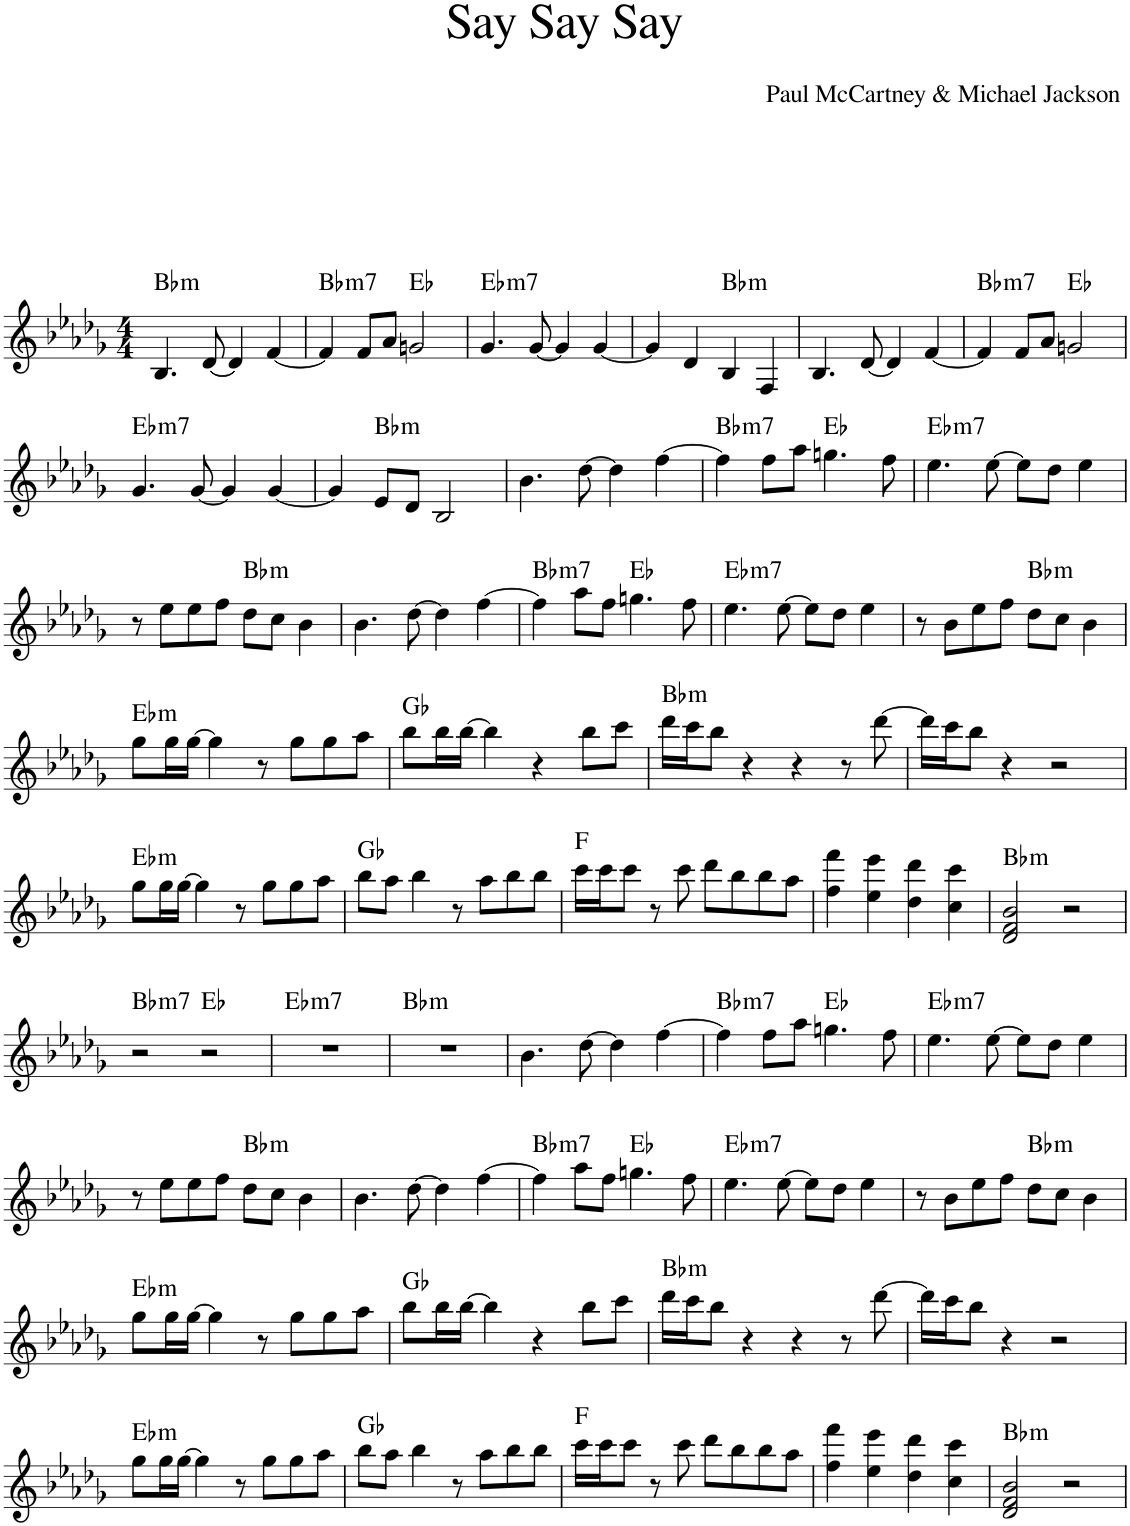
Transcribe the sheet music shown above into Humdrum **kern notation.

**kern	**harte
*part1	*part1
*staff1	*
*I"Piano	*
*I'Pno.	*
*clefG2	*
*k[b-e-a-d-g-]	*
*M4/4	*
=1	=1
!	!LO:H:kt=m
4.B-/	Bb:min
[8d-/	.
4d-/]	.
[4f/	.
=2	=2
!	!LO:H:kt=m7
4f/]	Bb:min7
8f/L	.
8a-/J	.
2gn/	Eb:maj
=3	=3
!	!LO:H:kt=m7
4.g-/	Eb:min7
[8g-/	.
4g-/]	.
[4g-/	.
=4	=4
4g-/]	.
4d-/	.
!	!LO:H:kt=m
4B-/	Bb:min
4F/	.
=5	=5
4.B-/	.
[8d-/	.
4d-/]	.
[4f/	.
=6	=6
!	!LO:H:kt=m7
4f/]	Bb:min7
8f/L	.
8a-/J	.
2gn/	Eb:maj
!!LO:LB:g=z
=7	=7
!	!LO:H:kt=m7
4.g-/	Eb:min7
[8g-/	.
4g-/]	.
[4g-/	.
=8	=8
4g-/]	.
!	!LO:H:kt=m
8e-/L	Bb:min
8d-/J	.
2B-/	.
=9	=9
4.b-\	.
[8dd-\	.
4dd-\]	.
[4ff\	.
=10	=10
!	!LO:H:kt=m7
4ff\]	Bb:min7
8ff\L	.
8aa-\J	.
4.ggn\	Eb:maj
8ff\	.
=11	=11
!	!LO:H:kt=m7
4.ee-\	Eb:min7
[8ee-\	.
8ee-\L]	.
8dd-\J	.
4ee-\	.
!!LO:LB:g=z
=12	=12
8r	.
8ee-\L	.
8ee-\	.
8ff\J	.
!	!LO:H:kt=m
8dd-\L	Bb:min
8cc\J	.
4b-\	.
=13	=13
4.b-\	.
[8dd-\	.
4dd-\]	.
[4ff\	.
=14	=14
!	!LO:H:kt=m7
4ff\]	Bb:min7
8aa-\L	.
8ff\J	.
4.ggn\	Eb:maj
8ff\	.
=15	=15
!	!LO:H:kt=m7
4.ee-\	Eb:min7
[8ee-\	.
8ee-\L]	.
8dd-\J	.
4ee-\	.
=16	=16
8r	.
8b-\L	.
8ee-\	.
8ff\J	.
!	!LO:H:kt=m
8dd-\L	Bb:min
8cc\J	.
4b-\	.
!!LO:LB:g=z
=17	=17
!	!LO:H:kt=m
8gg-\L	Eb:min
16gg-\L	.
[16gg-\JJ	.
4gg-\]	.
8r	.
8gg-\L	.
8gg-\	.
8aa-\J	.
=18	=18
8bb-\L	Gb:maj
16bb-\L	.
[16bb-\JJ	.
4bb-\]	.
4r	.
8bb-\L	.
8ccc\J	.
=19	=19
!	!LO:H:kt=m
16ddd-\LL	Bb:min
16ccc\J	.
8bb-\J	.
4r	.
4r	.
8r	.
[8ddd-\	.
=20	=20
16ddd-\LL]	.
16ccc\J	.
8bb-\J	.
4r	.
2r	.
!!LO:LB:g=z
=21	=21
!	!LO:H:kt=m
8gg-\L	Eb:min
16gg-\L	.
[16gg-\JJ	.
4gg-\]	.
8r	.
8gg-\L	.
8gg-\	.
8aa-\J	.
=22	=22
8bb-\L	Gb:maj
8aa-\J	.
4bb-\	.
8r	.
8aa-\L	.
8bb-\	.
8bb-\J	.
=23	=23
16ccc\LL	F:maj
16ccc\J	.
8ccc\J	.
8r	.
8ccc\	.
8ddd-\L	.
8bb-\	.
8bb-\	.
8aa-\J	.
=24	=24
4ff\ 4fff\	.
4ee-\ 4eee-\	.
4dd-\ 4ddd-\	.
4cc\ 4ccc\	.
=25	=25
!	!LO:H:kt=m
2d-/ 2f/ 2b-/	Bb:min
2r	.
!!LO:LB:g=z
=26	=26
!	!LO:H:kt=m7
2r	Bb:min7
2r	Eb:maj
=27	=27
!	!LO:H:kt=m7
1r	Eb:min7
=28	=28
!	!LO:H:kt=m
1r	Bb:min
=29	=29
4.b-\	.
[8dd-\	.
4dd-\]	.
[4ff\	.
=30	=30
!	!LO:H:kt=m7
4ff\]	Bb:min7
8ff\L	.
8aa-\J	.
4.ggn\	Eb:maj
8ff\	.
=31	=31
!	!LO:H:kt=m7
4.ee-\	Eb:min7
[8ee-\	.
8ee-\L]	.
8dd-\J	.
4ee-\	.
!!LO:LB:g=z
=32	=32
8r	.
8ee-\L	.
8ee-\	.
8ff\J	.
!	!LO:H:kt=m
8dd-\L	Bb:min
8cc\J	.
4b-\	.
=33	=33
4.b-\	.
[8dd-\	.
4dd-\]	.
[4ff\	.
=34	=34
!	!LO:H:kt=m7
4ff\]	Bb:min7
8aa-\L	.
8ff\J	.
4.ggn\	Eb:maj
8ff\	.
=35	=35
!	!LO:H:kt=m7
4.ee-\	Eb:min7
[8ee-\	.
8ee-\L]	.
8dd-\J	.
4ee-\	.
=36	=36
8r	.
8b-\L	.
8ee-\	.
8ff\J	.
!	!LO:H:kt=m
8dd-\L	Bb:min
8cc\J	.
4b-\	.
!!LO:LB:g=z
=37	=37
!	!LO:H:kt=m
8gg-\L	Eb:min
16gg-\L	.
[16gg-\JJ	.
4gg-\]	.
8r	.
8gg-\L	.
8gg-\	.
8aa-\J	.
=38	=38
8bb-\L	Gb:maj
16bb-\L	.
[16bb-\JJ	.
4bb-\]	.
4r	.
8bb-\L	.
8ccc\J	.
=39	=39
!	!LO:H:kt=m
16ddd-\LL	Bb:min
16ccc\J	.
8bb-\J	.
4r	.
4r	.
8r	.
[8ddd-\	.
=40	=40
16ddd-\LL]	.
16ccc\J	.
8bb-\J	.
4r	.
2r	.
!!LO:LB:g=z
=41	=41
!	!LO:H:kt=m
8gg-\L	Eb:min
16gg-\L	.
[16gg-\JJ	.
4gg-\]	.
8r	.
8gg-\L	.
8gg-\	.
8aa-\J	.
=42	=42
8bb-\L	Gb:maj
8aa-\J	.
4bb-\	.
8r	.
8aa-\L	.
8bb-\	.
8bb-\J	.
=43	=43
16ccc\LL	F:maj
16ccc\J	.
8ccc\J	.
8r	.
8ccc\	.
8ddd-\L	.
8bb-\	.
8bb-\	.
8aa-\J	.
=44	=44
4ff\ 4fff\	.
4ee-\ 4eee-\	.
4dd-\ 4ddd-\	.
4cc\ 4ccc\	.
=45	=45
!	!LO:H:kt=m
2d-/ 2f/ 2b-/	Bb:min
2r	.
=	=
*-	*-
